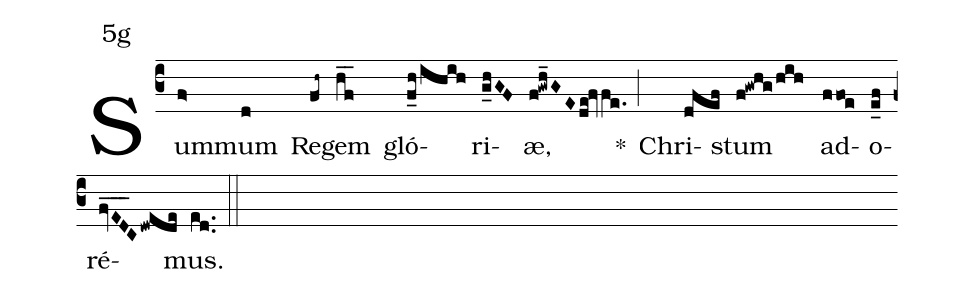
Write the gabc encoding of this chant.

mode:5g;
%%
(c3) Sum(f>)mum(d) Re(fh~)gem(hf__) gló(f_h/ihih)ri(g_hGF)æ,(f@gwh_GE/de@fv/fe.) <sp>*</sp>(;) Chri(dfef)stum(f@gwhg/hih) ad(ffoe)o(e_f)ré(fvED___C/dwede)mus.(ed..) (::)
